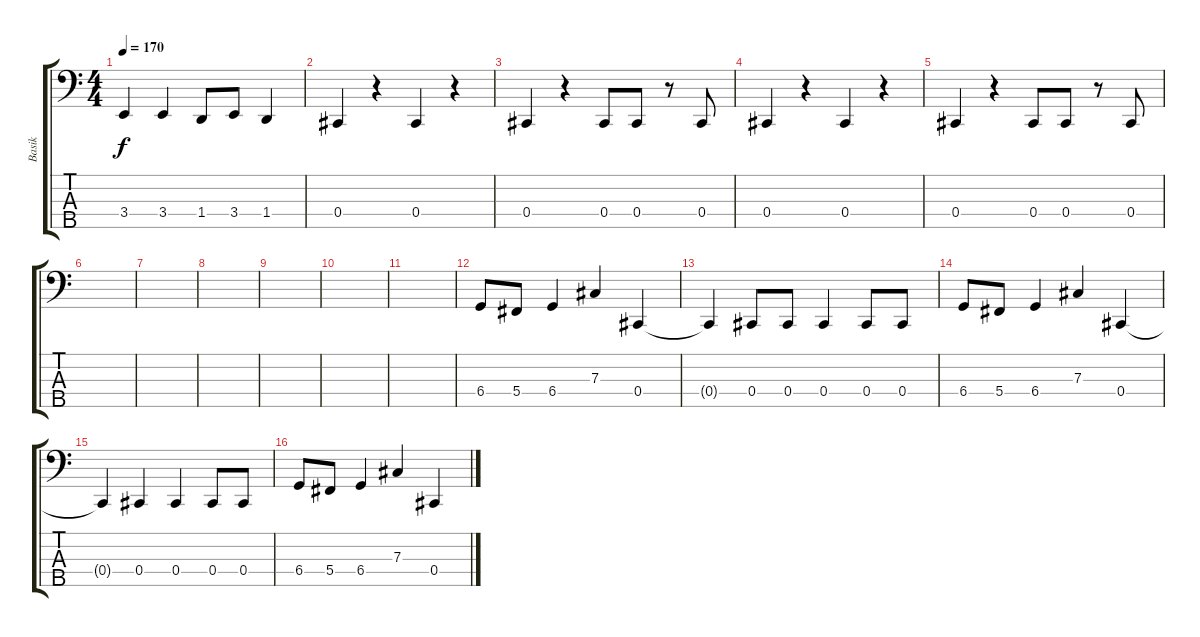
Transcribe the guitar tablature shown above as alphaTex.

\track ("Basik" "Basik") {instrument electricbasspick}
\staff {score tabs}
\tuning (E2 B1 Gb1 Db1 Ab0) {hide}
\ts (4 4)
\tempo 170
\clef f4
\ks c
3.4{t}.4{dy f} 3.4.4 1.4.8 3.4.8 1.4.4 |
0.4.4 r.4 0.4.4 r.4 |
0.4.4 r.4 0.4.8 0.4.8 r.8 0.4.8 |
0.4.4 r.4 0.4.4 r.4 |
0.4.4 r.4 0.4.8 0.4.8 r.8 0.4.8 |
|
|
|
|
|
|
6.4.8 5.4.8 6.4.4 7.3.4 0.4.4 |
0.4{t}.4 0.4.8 0.4.8 0.4.4 0.4.8 0.4.8 |
6.4.8 5.4.8 6.4.4 7.3.4 0.4.4 |
0.4{t}.4 0.4.4 0.4.4 0.4.8 0.4.8 |
6.4.8 5.4.8 6.4.4 7.3.4 0.4.4
